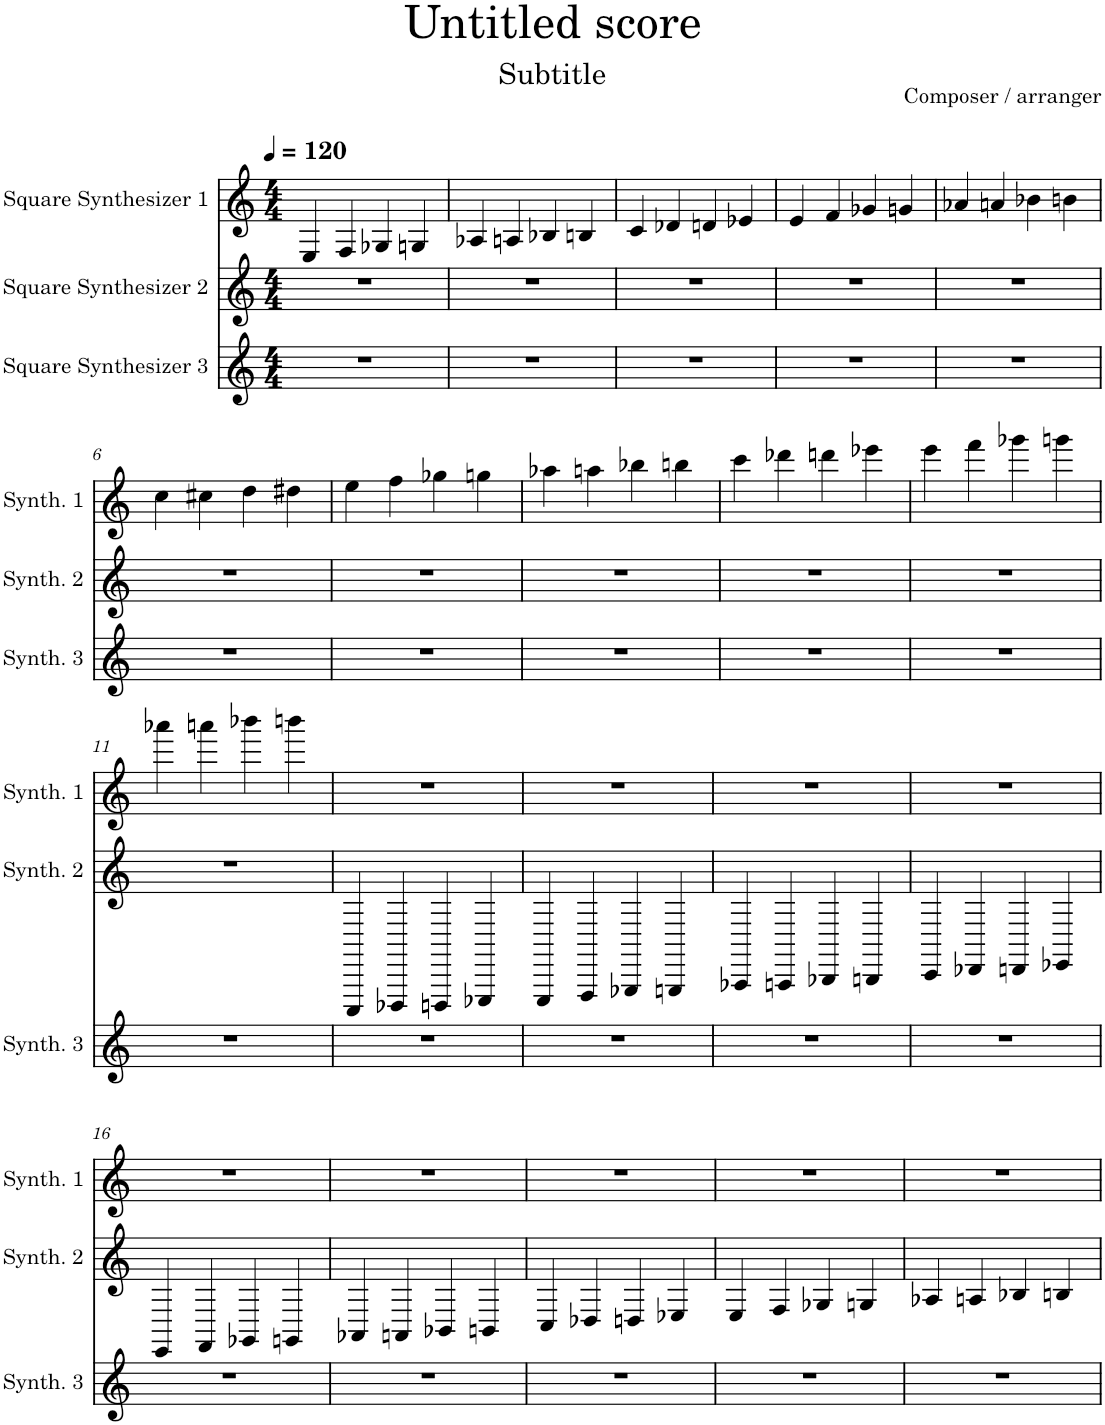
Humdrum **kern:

**kern	**kern	**kern
*part3	*part2	*part1
*staff3	*staff2	*staff1
*I"Square Synthesizer 3	*I"Square Synthesizer 2	*I"Square Synthesizer 1
*I'Synth. 3	*I'Synth. 2	*I'Synth. 1
*clefG2	*clefG2	*clefG2
*k[]	*k[]	*k[]
*M4/4	*M4/4	*M4/4
*MM120	*MM120	*MM120
=1	=1	=1
1r	1r	4E/
.	.	4F/
.	.	4G-X/
.	.	4Gn/
=2	=2	=2
1r	1r	4A-X/
.	.	4An/
.	.	4B-X/
.	.	4Bn/
=3	=3	=3
1r	1r	4c/
.	.	4d-X/
.	.	4dn/
.	.	4e-X/
=4	=4	=4
1r	1r	4e/
.	.	4f/
.	.	4g-X/
.	.	4gn/
=5	=5	=5
1r	1r	4a-X/
.	.	4an/
.	.	4b-X\
.	.	4bn\
!!LO:LB:g=z
=6	=6	=6
1r	1r	4cc\
.	.	4cc#X\
.	.	4dd\
.	.	4dd#X\
=7	=7	=7
1r	1r	4ee\
.	.	4ff\
.	.	4gg-X\
.	.	4ggn\
=8	=8	=8
1r	1r	4aa-X\
.	.	4aan\
.	.	4bb-X\
.	.	4bbn\
=9	=9	=9
1r	1r	4ccc\
.	.	4ddd-X\
.	.	4dddn\
.	.	4eee-X\
=10	=10	=10
1r	1r	4eee\
.	.	4fff\
.	.	4ggg-X\
.	.	4gggn\
!!LO:LB:g=z
=11	=11	=11
1r	1r	4aaa-X\
.	.	4aaan\
.	.	4bbb-X\
.	.	4bbbn\
=12	=12	=12
1r	4CCC/	1r
.	4DDD-X/	.
.	4DDDn/	.
.	4EEE-X/	.
=13	=13	=13
1r	4EEE/	1r
.	4FFF/	.
.	4GGG-X/	.
.	4GGGn/	.
=14	=14	=14
1r	4AAA-X/	1r
.	4AAAn/	.
.	4BBB-X/	.
.	4BBBn/	.
=15	=15	=15
1r	4CC/	1r
.	4DD-X/	.
.	4DDn/	.
.	4EE-X/	.
!!LO:LB:g=z
=16	=16	=16
1r	4EE/	1r
.	4FF/	.
.	4GG-X/	.
.	4GGn/	.
=17	=17	=17
1r	4AA-X/	1r
.	4AAn/	.
.	4BB-X/	.
.	4BBn/	.
=18	=18	=18
1r	4C/	1r
.	4D-X/	.
.	4Dn/	.
.	4E-X/	.
=19	=19	=19
1r	4E/	1r
.	4F/	.
.	4G-X/	.
.	4Gn/	.
=20	=20	=20
1r	4A-X/	1r
.	4An/	.
.	4B-X/	.
.	4Bn/	.
=	=	=
*-	*-	*-
